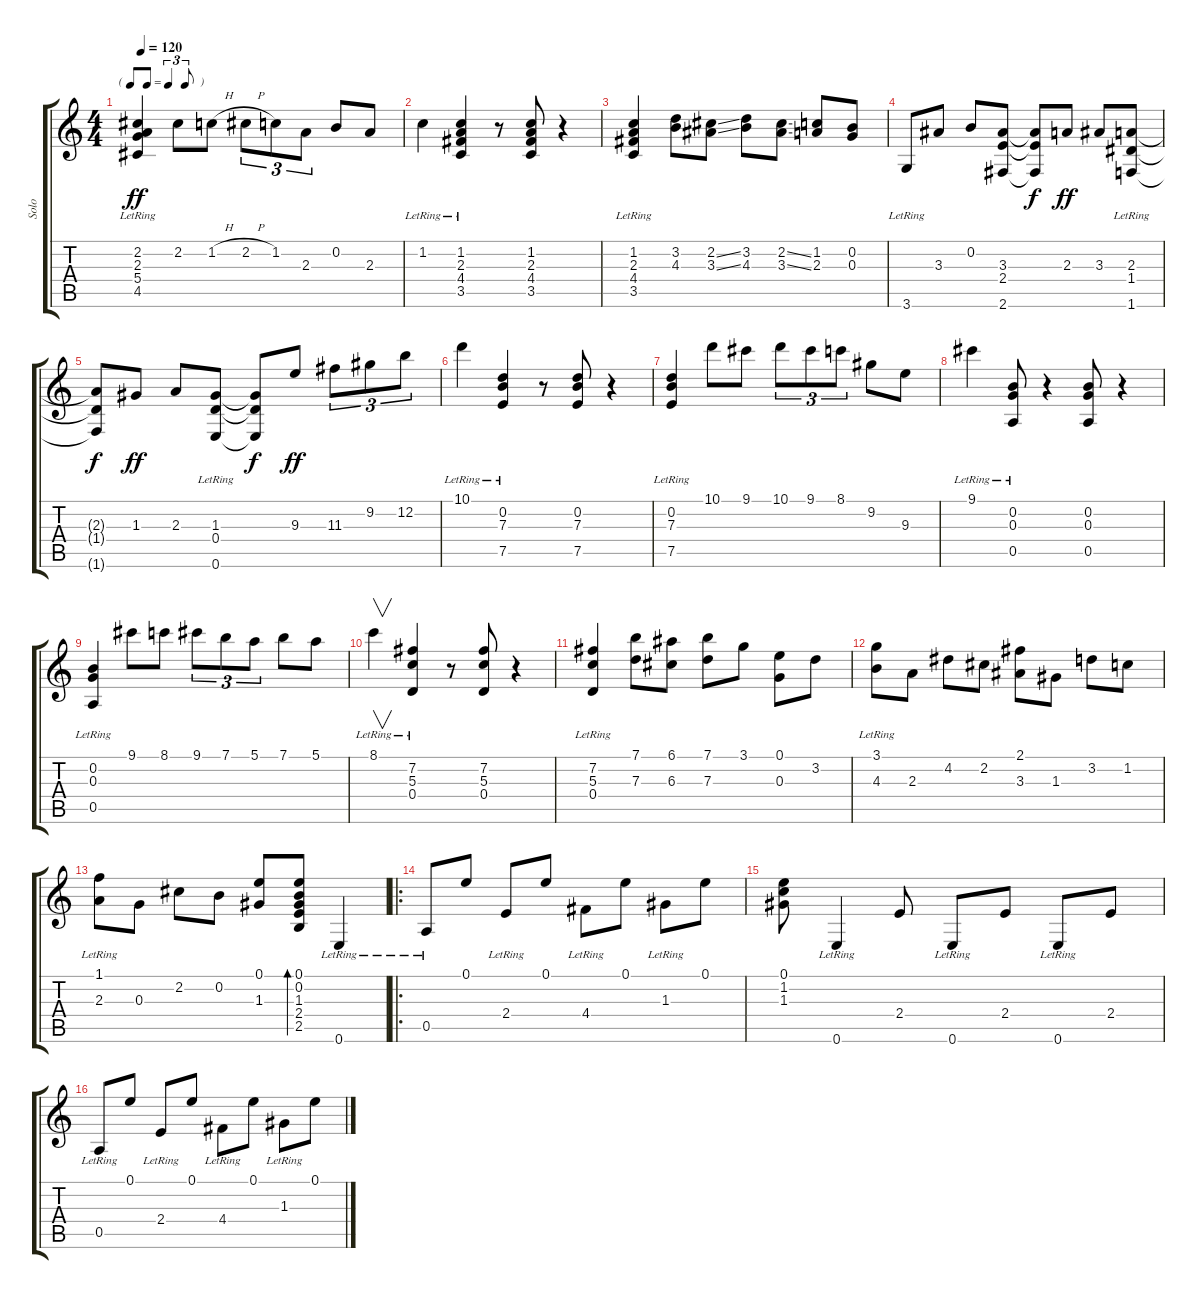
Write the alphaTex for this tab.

\track ("Solo" "Solo") {instrument acousticguitarsteel}
\staff {score tabs}
\tuning (E4 B3 G3 D3 A2 E2) {hide}
\ts (4 4)
\tf triplet8th
\tempo 120
\clef g2
\ks c
(2.2 2.3 5.4 4.5{lr}).4{dy ff} 2.2.8 1.2{h}.8 2.2{h}.8{tu (3 2)} 1.2.8{tu (3 2)} 2.3.8{tu (3 2)} 0.2.8 2.3.8 |
1.2{lr}.4 (1.2 2.3 4.4 3.5{lr}).4 r.8 (1.2 2.3 4.4 3.5).8 r.4 |
(1.2 2.3 4.4{lr} 3.5{lr}).4 (3.2 4.3).8 (2.2{ss} 3.3{ss}).8 (3.2 4.3).8 (2.2{ss} 3.3{ss}).8 (1.2 2.3).8 (0.2 0.3).8 |
3.6{lr}.8 3.3.8 0.2.8 (3.3 2.4 2.6).8 (3.3{t} 2.4{t} 2.6{t}).8{dy f} 2.3.8{dy ff} 3.3.8 (2.3{lr} 1.4{lr} 1.6{lr}).8 |
(2.3{t} 1.4{t} 1.6{t}).8{dy f} 1.3.8{dy ff} 2.3.8 (1.3{lr} 0.4{lr} 0.6{lr}).8 (1.3{t} 0.4{t} 0.6{t}).8{dy f} 9.3.8{dy ff} 11.3.8{tu (3 2)} 9.2.8{tu (3 2)} 12.2.8{tu (3 2)} |
10.1{lr}.4 (0.2 7.3 7.5{lr}).4 r.8 (0.2 7.3 7.5).8 r.4 |
(0.2 7.3 7.5{lr}).4 10.1.8 9.1.8 10.1.8{tu (3 2)} 9.1.8{tu (3 2)} 8.1.8{tu (3 2)} 9.2.8 9.3.8 |
9.1{lr}.4 (0.2 0.3 0.5{lr}).8 r.4 (0.2 0.3 0.5).8 r.4 |
(0.2 0.3 0.5{lr}).4 9.1.8 8.1.8 9.1.8{tu (3 2)} 7.1.8{tu (3 2)} 5.1.8{tu (3 2)} 7.1.8 5.1.8 |
8.1{lr}.4{v} (7.2 5.3 0.4{lr}).4 r.8 (7.2 5.3 0.4).8 r.4 |
(7.2 5.3 0.4{lr}).4 (7.1 7.3).8 (6.1 6.3).8 (7.1 7.3).8 3.1.8 (0.1 0.3).8 3.2.8 |
(3.1 4.3{lr}).8 2.3.8 4.2.8 2.2.8 (2.1 3.3).8 1.3.8 3.2.8 1.2.8 |
(1.1 2.3{lr}).8 0.3.8 2.2.8 0.2.8 (0.1 1.3).8 (0.1 0.2 1.3 2.4 2.5).8{bd 120} 0.6{lr}.4 |
\ro
0.5{lr}.8 0.1.8 2.4{lr}.8 0.1.8 4.4{lr}.8 0.1.8 1.3{lr}.8 0.1.8 |
(0.1 1.2 1.3).8 0.6{lr}.4 2.4.8 0.6{lr}.8 2.4.8 0.6{lr}.8 2.4.8 |
0.5{lr}.8 0.1.8 2.4{lr}.8 0.1.8 4.4{lr}.8 0.1.8 1.3{lr}.8 0.1.8
